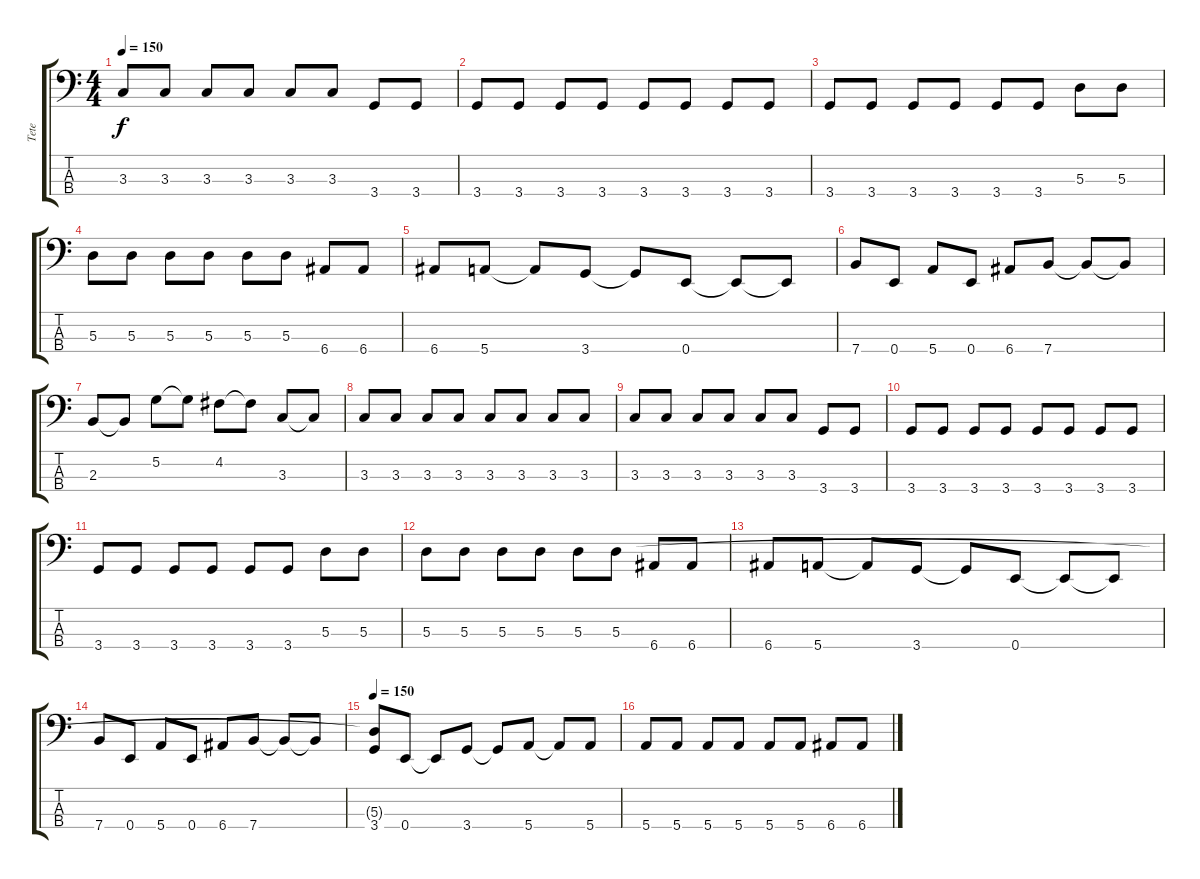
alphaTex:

\track ("Tete" "Tete") {instrument electricbassfinger}
\staff {score tabs}
\tuning (G2 D2 A1 E1) {hide}
\ts (4 4)
\tempo 150
\clef f4
\ks c
3.3.8{dy f} 3.3.8 3.3.8 3.3.8 3.3.8 3.3.8 3.4.8 3.4.8 |
3.4.8 3.4.8 3.4.8 3.4.8 3.4.8 3.4.8 3.4.8 3.4.8 |
3.4.8 3.4.8 3.4.8 3.4.8 3.4.8 3.4.8 5.3.8 5.3.8 |
5.3.8 5.3.8 5.3.8 5.3.8 5.3.8 5.3.8 6.4.8 6.4.8 |
6.4.8 5.4.8 5.4{t}.8 3.4.8 3.4{t}.8 0.4.8 0.4{t}.8 0.4{t}.8 |
7.4.8 0.4.8 5.4.8 0.4.8 6.4.8 7.4.8 7.4{t}.8 7.4{t}.8 |
2.3.8 2.3{t}.8 5.2.8 5.2{t}.8 4.2.8 4.2{t}.8 3.3.8 3.3{t}.8 |
3.3.8 3.3.8 3.3.8 3.3.8 3.3.8 3.3.8 3.3.8 3.3.8 |
3.3.8 3.3.8 3.3.8 3.3.8 3.3.8 3.3.8 3.4.8 3.4.8 |
3.4.8 3.4.8 3.4.8 3.4.8 3.4.8 3.4.8 3.4.8 3.4.8 |
3.4.8 3.4.8 3.4.8 3.4.8 3.4.8 3.4.8 5.3.8 5.3.8 |
5.3.8 5.3.8 5.3.8 5.3.8 5.3.8 5.3.8 6.4.8 6.4.8 |
6.4.8 5.4.8 5.4{t}.8 3.4.8 3.4{t}.8 0.4.8 0.4{t}.8 0.4{t}.8 |
7.4.8 0.4.8 5.4.8 0.4.8 6.4.8 7.4.8 7.4{t}.8 7.4{t}.8 |
\tempo 150
(5.3{t} 3.4).8 0.4.8 0.4{t}.8 3.4.8 3.4{t}.8 5.4.8 5.4{t}.8 5.4.8 |
5.4.8 5.4.8 5.4.8 5.4.8 5.4.8 5.4.8 6.4.8 6.4.8
